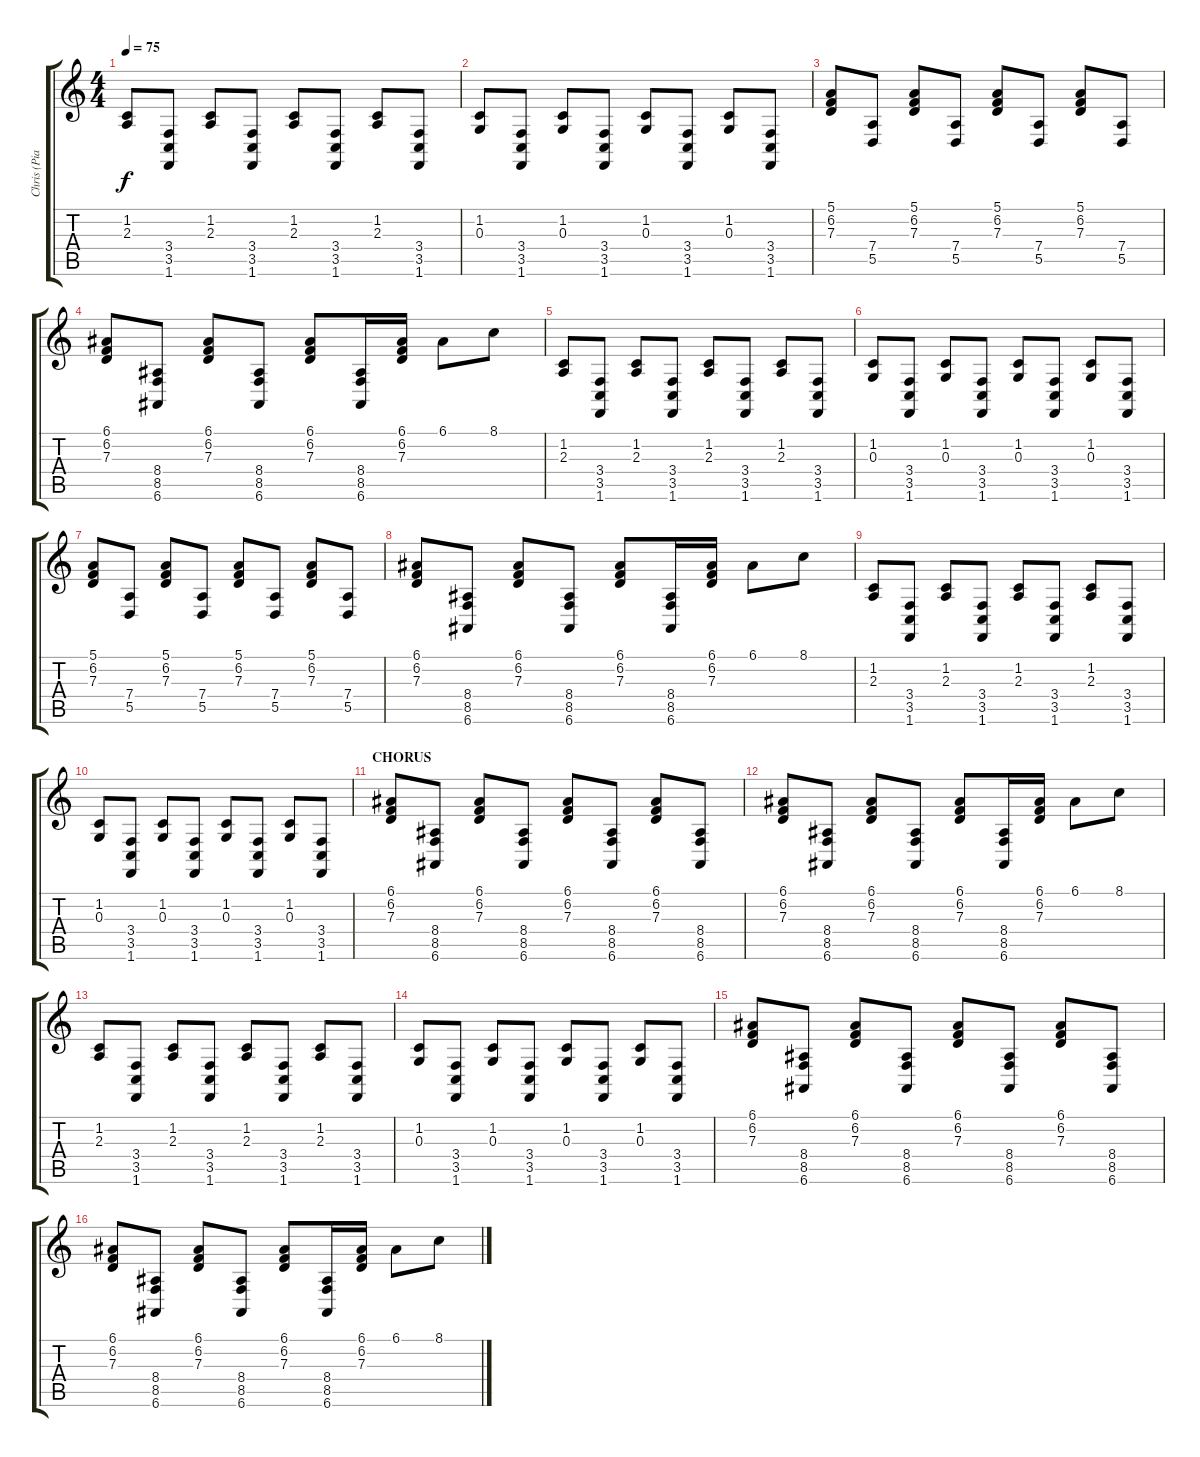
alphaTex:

\track ("Chris (Piano II)" "Chris (Pia") {instrument acousticgrandpiano}
\staff {score tabs}
\tuning (E4 B3 G3 D3 A2 E2) {hide}
\ts (4 4)
\tempo 75
\clef g2
\ks c
(1.2 2.3).8{dy f} (3.4 3.5 1.6).8 (1.2 2.3).8 (3.4 3.5 1.6).8 (1.2 2.3).8 (3.4 3.5 1.6).8 (1.2 2.3).8 (3.4 3.5 1.6).8 |
(1.2 0.3).8 (3.4 3.5 1.6).8 (1.2 0.3).8 (3.4 3.5 1.6).8 (1.2 0.3).8 (3.4 3.5 1.6).8 (1.2 0.3).8 (3.4 3.5 1.6).8 |
(5.1 6.2 7.3).8 (7.4 5.5).8 (5.1 6.2 7.3).8 (7.4 5.5).8 (5.1 6.2 7.3).8 (7.4 5.5).8 (5.1 6.2 7.3).8 (7.4 5.5).8 |
(6.1 6.2 7.3).8 (8.4 8.5 6.6).8 (6.1 6.2 7.3).8 (8.4 8.5 6.6).8 (6.1 6.2 7.3).8 (8.4 8.5 6.6).16 (6.1 6.2 7.3).16 6.1.8 8.1.8 |
(1.2 2.3).8 (3.4 3.5 1.6).8 (1.2 2.3).8 (3.4 3.5 1.6).8 (1.2 2.3).8 (3.4 3.5 1.6).8 (1.2 2.3).8 (3.4 3.5 1.6).8 |
(1.2 0.3).8 (3.4 3.5 1.6).8 (1.2 0.3).8 (3.4 3.5 1.6).8 (1.2 0.3).8 (3.4 3.5 1.6).8 (1.2 0.3).8 (3.4 3.5 1.6).8 |
(5.1 6.2 7.3).8 (7.4 5.5).8 (5.1 6.2 7.3).8 (7.4 5.5).8 (5.1 6.2 7.3).8 (7.4 5.5).8 (5.1 6.2 7.3).8 (7.4 5.5).8 |
(6.1 6.2 7.3).8 (8.4 8.5 6.6).8 (6.1 6.2 7.3).8 (8.4 8.5 6.6).8 (6.1 6.2 7.3).8 (8.4 8.5 6.6).16 (6.1 6.2 7.3).16 6.1.8 8.1.8 |
(1.2 2.3).8 (3.4 3.5 1.6).8 (1.2 2.3).8 (3.4 3.5 1.6).8 (1.2 2.3).8 (3.4 3.5 1.6).8 (1.2 2.3).8 (3.4 3.5 1.6).8 |
(1.2 0.3).8 (3.4 3.5 1.6).8 (1.2 0.3).8 (3.4 3.5 1.6).8 (1.2 0.3).8 (3.4 3.5 1.6).8 (1.2 0.3).8 (3.4 3.5 1.6).8 |
\section ("" "CHORUS")
(6.1 6.2 7.3).8 (8.4 8.5 6.6).8 (6.1 6.2 7.3).8 (8.4 8.5 6.6).8 (6.1 6.2 7.3).8 (8.4 8.5 6.6).8 (6.1 6.2 7.3).8 (8.4 8.5 6.6).8 |
(6.1 6.2 7.3).8 (8.4 8.5 6.6).8 (6.1 6.2 7.3).8 (8.4 8.5 6.6).8 (6.1 6.2 7.3).8 (8.4 8.5 6.6).16 (6.1 6.2 7.3).16 6.1.8 8.1.8 |
(1.2 2.3).8 (3.4 3.5 1.6).8 (1.2 2.3).8 (3.4 3.5 1.6).8 (1.2 2.3).8 (3.4 3.5 1.6).8 (1.2 2.3).8 (3.4 3.5 1.6).8 |
(1.2 0.3).8 (3.4 3.5 1.6).8 (1.2 0.3).8 (3.4 3.5 1.6).8 (1.2 0.3).8 (3.4 3.5 1.6).8 (1.2 0.3).8 (3.4 3.5 1.6).8 |
(6.1 6.2 7.3).8 (8.4 8.5 6.6).8 (6.1 6.2 7.3).8 (8.4 8.5 6.6).8 (6.1 6.2 7.3).8 (8.4 8.5 6.6).8 (6.1 6.2 7.3).8 (8.4 8.5 6.6).8 |
(6.1 6.2 7.3).8 (8.4 8.5 6.6).8 (6.1 6.2 7.3).8 (8.4 8.5 6.6).8 (6.1 6.2 7.3).8 (8.4 8.5 6.6).16 (6.1 6.2 7.3).16 6.1.8 8.1.8
